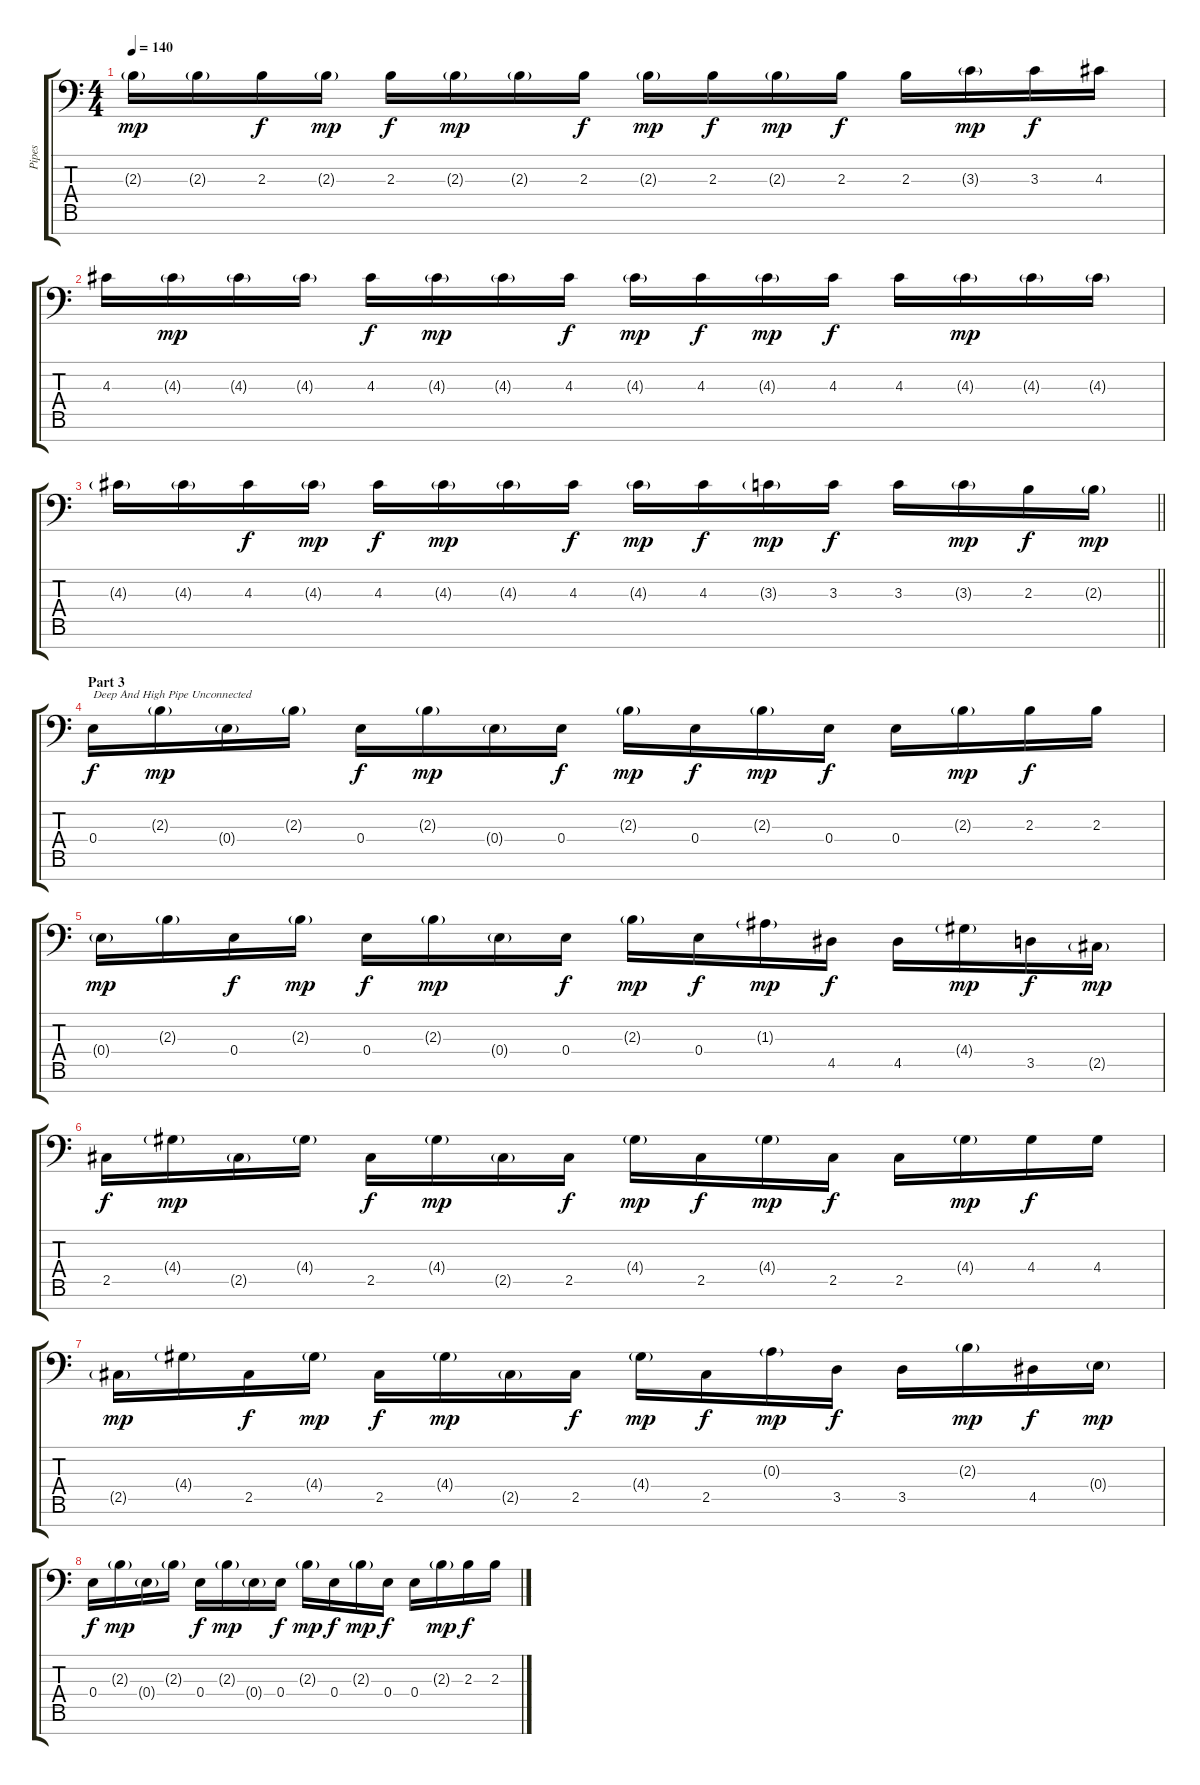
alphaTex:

\track ("Pipes" "Pipes") {instrument electricguitarmuted}
\staff {score tabs}
\tuning (Gb3 D3 A2 E2 B1 Gb1 Db1) {hide}
\ts (4 4)
\tempo 140
\clef f4
\ks c
2.3{g}.16{dy mp} 2.3{g}.16 2.3.16{dy f} 2.3{g}.16{dy mp} 2.3.16{dy f} 2.3{g}.16{dy mp} 2.3{g}.16 2.3.16{dy f} 2.3{g}.16{dy mp} 2.3.16{dy f} 2.3{g}.16{dy mp} 2.3.16{dy f} 2.3.16 3.3{g}.16{dy mp} 3.3.16{dy f} 4.3.16 |
4.3.16 4.3{g}.16{dy mp} 4.3{g}.16 4.3{g}.16 4.3.16{dy f} 4.3{g}.16{dy mp} 4.3{g}.16 4.3.16{dy f} 4.3{g}.16{dy mp} 4.3.16{dy f} 4.3{g}.16{dy mp} 4.3.16{dy f} 4.3.16 4.3{g}.16{dy mp} 4.3{g}.16 4.3{g}.16 |
\barLineRight lightlight
4.3{g}.16 4.3{g}.16 4.3.16{dy f} 4.3{g}.16{dy mp} 4.3.16{dy f} 4.3{g}.16{dy mp} 4.3{g}.16 4.3.16{dy f} 4.3{g}.16{dy mp} 4.3.16{dy f} 3.3{g}.16{dy mp} 3.3.16{dy f} 3.3.16 3.3{g}.16{dy mp} 2.3.16{dy f} 2.3{g}.16{dy mp} |
\section ("" "Part 3")
0.4.16{txt "Deep And High Pipe Unconnected" dy f} 2.3{g}.16{dy mp} 0.4{g}.16 2.3{g}.16 0.4.16{dy f} 2.3{g}.16{dy mp} 0.4{g}.16 0.4.16{dy f} 2.3{g}.16{dy mp} 0.4.16{dy f} 2.3{g}.16{dy mp} 0.4.16{dy f} 0.4.16 2.3{g}.16{dy mp} 2.3.16{dy f} 2.3.16 |
0.4{g}.16{dy mp} 2.3{g}.16 0.4.16{dy f} 2.3{g}.16{dy mp} 0.4.16{dy f} 2.3{g}.16{dy mp} 0.4{g}.16 0.4.16{dy f} 2.3{g}.16{dy mp} 0.4.16{dy f} 1.3{g}.16{dy mp} 4.5.16{dy f} 4.5.16 4.4{g}.16{dy mp} 3.5.16{dy f} 2.5{g}.16{dy mp} |
2.5.16{dy f} 4.4{g}.16{dy mp} 2.5{g}.16 4.4{g}.16 2.5.16{dy f} 4.4{g}.16{dy mp} 2.5{g}.16 2.5.16{dy f} 4.4{g}.16{dy mp} 2.5.16{dy f} 4.4{g}.16{dy mp} 2.5.16{dy f} 2.5.16 4.4{g}.16{dy mp} 4.4.16{dy f} 4.4.16 |
2.5{g}.16{dy mp} 4.4{g}.16 2.5.16{dy f} 4.4{g}.16{dy mp} 2.5.16{dy f} 4.4{g}.16{dy mp} 2.5{g}.16 2.5.16{dy f} 4.4{g}.16{dy mp} 2.5.16{dy f} 0.3{g}.16{dy mp} 3.5.16{dy f} 3.5.16 2.3{g}.16{dy mp} 4.5.16{dy f} 0.4{g}.16{dy mp} |
0.4.16{dy f} 2.3{g}.16{dy mp} 0.4{g}.16 2.3{g}.16 0.4.16{dy f} 2.3{g}.16{dy mp} 0.4{g}.16 0.4.16{dy f} 2.3{g}.16{dy mp} 0.4.16{dy f} 2.3{g}.16{dy mp} 0.4.16{dy f} 0.4.16 2.3{g}.16{dy mp} 2.3.16{dy f} 2.3.16
